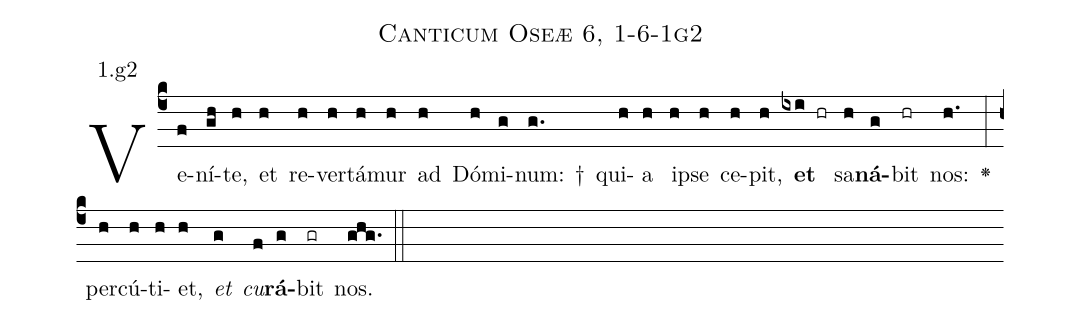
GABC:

name: Canticum Oseæ 6, 1-6-1g2;
annotation: 1.g2;
%%
(c4)Ve(f)ní(gh)te,(h) et(h) re(h)ver(h)tá(h)mur(h) ad(h) Dó(h)mi(g)num: †(g.) qui(h)a(h) i(h)pse(h) ce(h)pit,(h) <b>et</b>(ixi hr) sa(h)<b>ná</b>(g)bit(hr) nos:(h.) <v>\greheightstar</v>(:) per(h)cú(h)ti(h)et,(h) <i>et</i>(g) <i>cu</i>(f)<b>rá</b>(g)bit(gr) nos.(ghg.) (::)


%E(h) u(h) o(g) u(f) a(g) e.(ghg.) (::)
